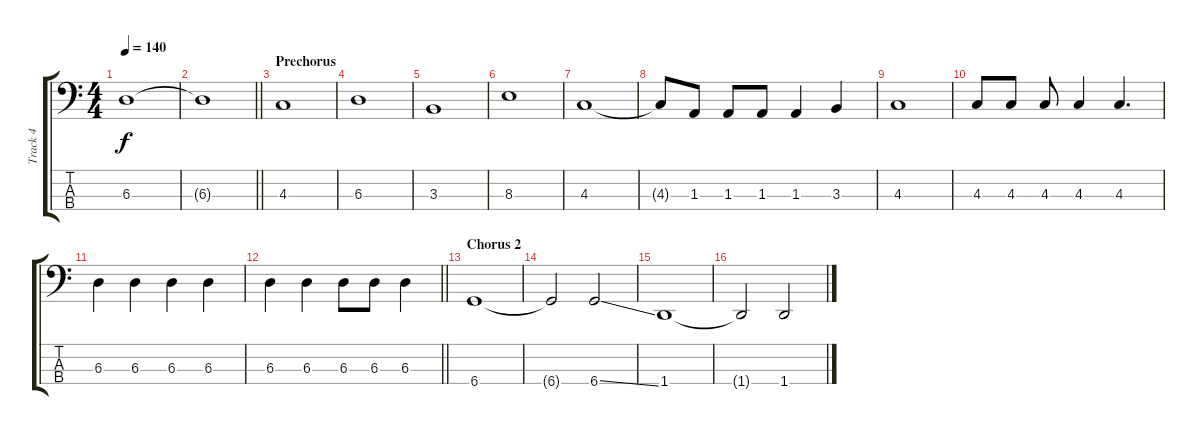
\track ("Track 4" "Track 4") {instrument electricbassfinger}
\staff {score tabs}
\tuning (Gb2 Db2 Ab1 Db1) {hide}
\ts (4 4)
\tempo 140
\clef f4
\ks c
6.3.1{dy f} |
\barLineRight lightlight
6.3{t}.1 |
\section ("" "Prechorus")
4.3.1 |
6.3.1 |
3.3.1 |
8.3.1 |
4.3.1 |
4.3{t}.8 1.3.8 1.3.8 1.3.8 1.3.4 3.3.4 |
4.3.1 |
4.3.8 4.3.8 4.3.8 4.3.4 4.3.4{d} |
6.3.4 6.3.4 6.3.4 6.3.4 |
\barLineRight lightlight
6.3.4 6.3.4 6.3.8 6.3.8 6.3.4 |
\section ("" "Chorus 2")
6.4.1 |
6.4{t}.2 6.4{ss}.2 |
1.4.1 |
1.4{t}.2 1.4.2
